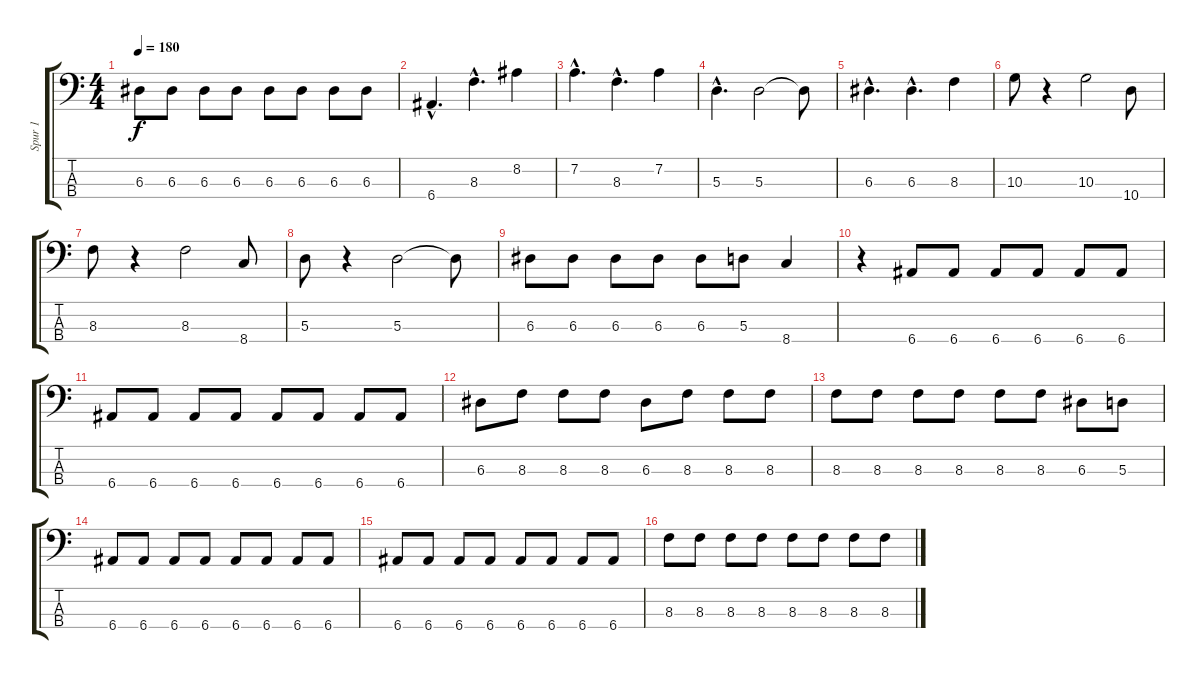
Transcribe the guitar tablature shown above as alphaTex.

\track ("Spur 1" "Spur 1") {instrument electricbasspick}
\staff {score tabs}
\tuning (G2 D2 A1 E1) {hide}
\ts (4 4)
\tempo 180
\clef f4
\ks c
6.3.8{dy f} 6.3.8 6.3.8 6.3.8 6.3.8 6.3.8 6.3.8 6.3.8 |
6.4{hac}.4{d} 8.3{hac}.4{d} 8.2.4 |
7.2{hac}.4{d} 8.3{hac}.4{d} 7.2.4 |
5.3{hac}.4{d} 5.3.2 5.3{t}.8 |
6.3{hac}.4{d} 6.3{hac}.4{d} 8.3.4 |
10.3.8 r.4 10.3.2 10.4.8 |
8.3.8 r.4 8.3.2 8.4.8 |
5.3.8 r.4 5.3.2 5.3{t}.8 |
6.3.8 6.3.8 6.3.8 6.3.8 6.3.8 5.3.8 8.4.4 |
r.4 6.4.8 6.4.8 6.4.8 6.4.8 6.4.8 6.4.8 |
6.4.8 6.4.8 6.4.8 6.4.8 6.4.8 6.4.8 6.4.8 6.4.8 |
6.3.8 8.3.8 8.3.8 8.3.8 6.3.8 8.3.8 8.3.8 8.3.8 |
8.3.8 8.3.8 8.3.8 8.3.8 8.3.8 8.3.8 6.3.8 5.3.8 |
6.4.8 6.4.8 6.4.8 6.4.8 6.4.8 6.4.8 6.4.8 6.4.8 |
6.4.8 6.4.8 6.4.8 6.4.8 6.4.8 6.4.8 6.4.8 6.4.8 |
8.3.8 8.3.8 8.3.8 8.3.8 8.3.8 8.3.8 8.3.8 8.3.8
